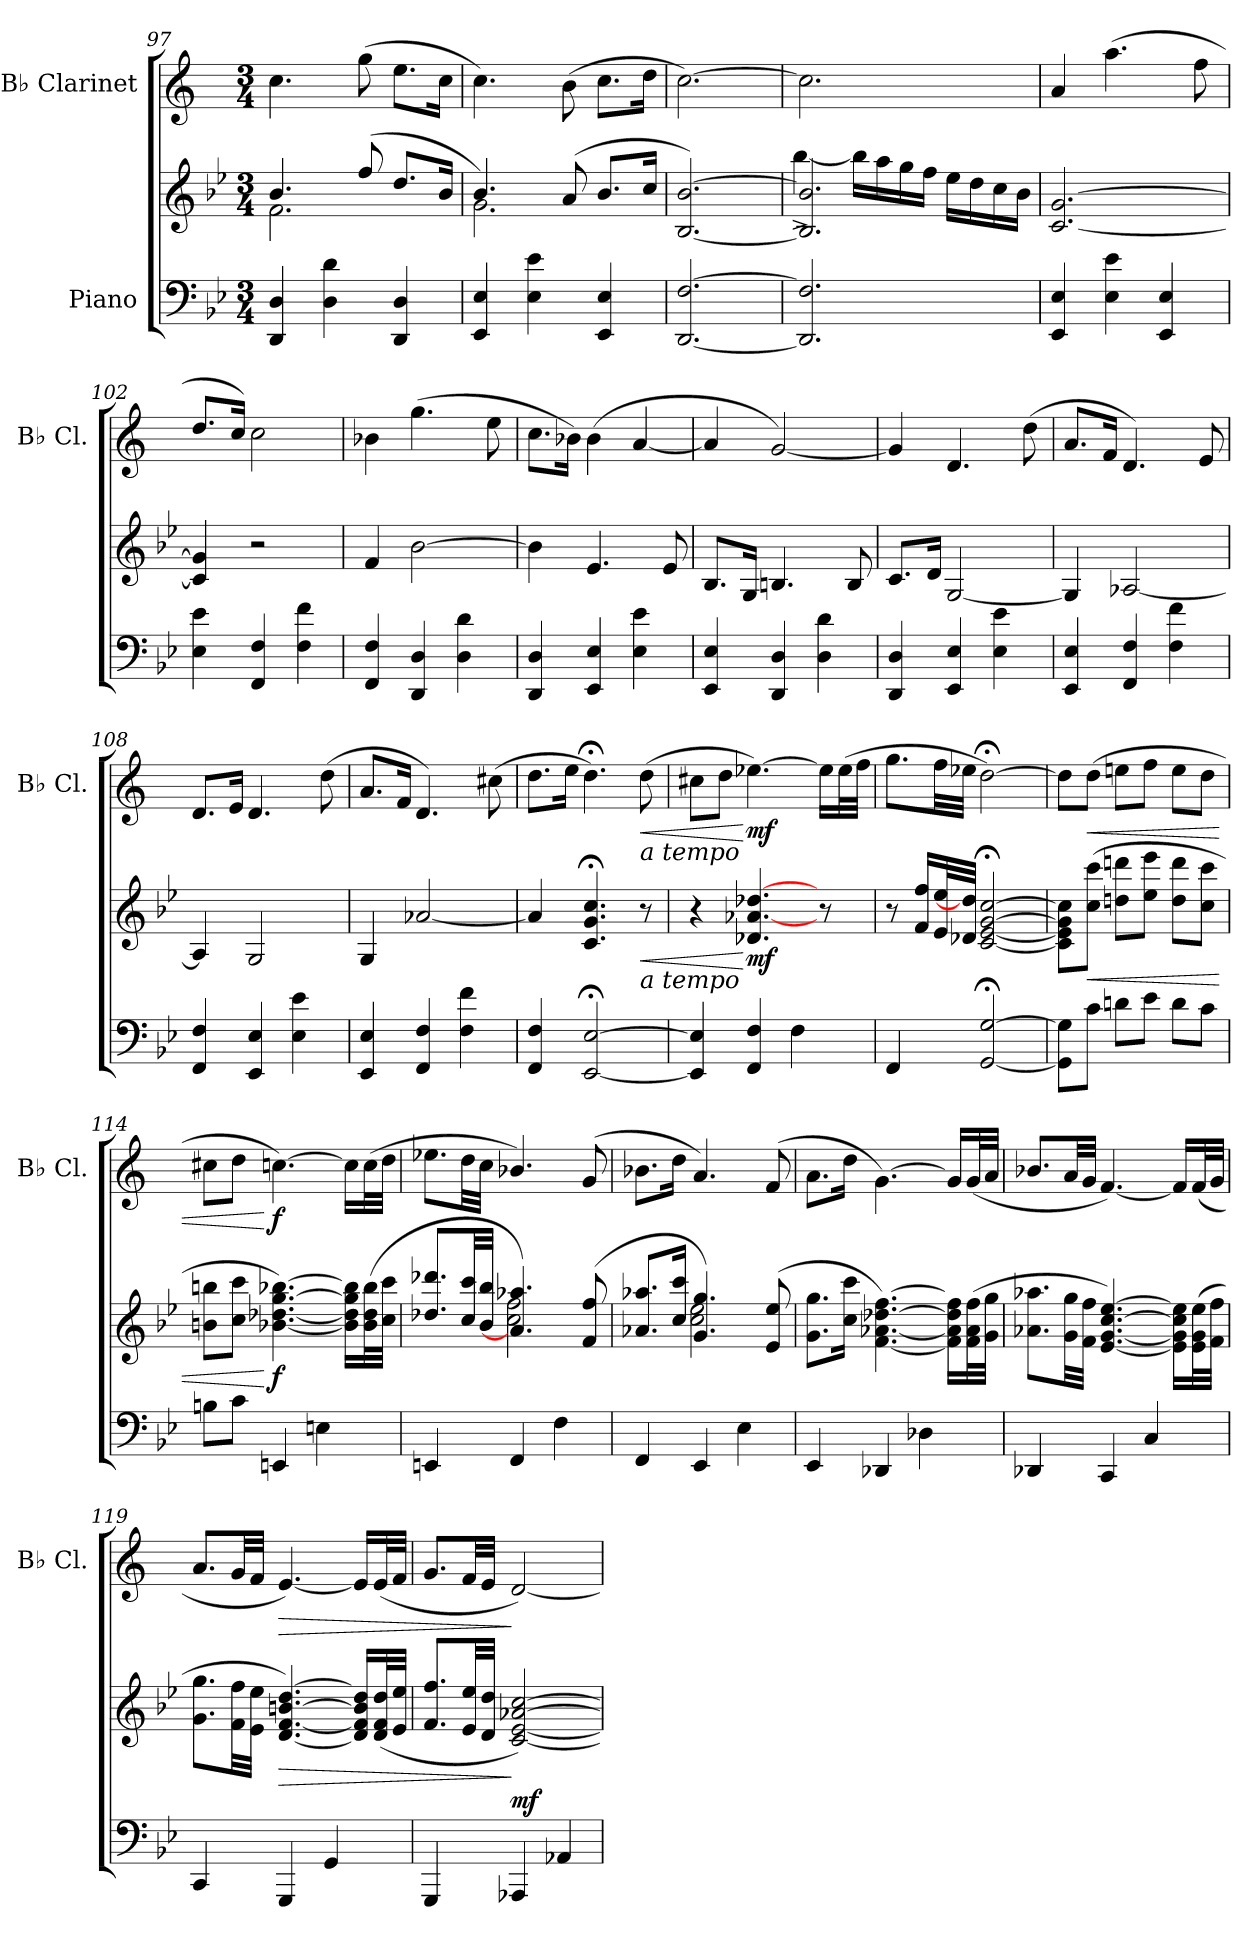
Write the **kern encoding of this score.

**kern	**kern	**dynam	**kern	**dynam
*part2	*part2	*part2	*part1	*part1
*staff3	*staff2	*staff2/3	*staff1	*staff1
*I"Piano	*	*	*I"B♭ Clarinet	*
*	*	*	*I'B♭ Cl.	*
*clefF4	*clefG2	*	*clefG2	*
*	*	*	*ITrd1c2	*
*k[b-e-]	*k[b-e-]	*	*k[b-e-]	*
*M3/4	*M3/4	*	*M3/4	*
=97	=97	=97	=97	=97
*	*^	*	*	*
4DD/ 4D/	4.b-/	2.f\	.	4.b-\	.
4D\ 4d\	.	.	.	.	.
.	(8ff/	.	.	(8ff\	.
4DD/ 4D/	8.dd/L	.	.	8.dd\L	.
.	16b-/Jk	.	.	16b-\Jk	.
=98	=98	=98	=98	=98	=98
4EE-/ 4E-/	4.b-/)	2.g\	.	4.b-\)	.
4E-\ 4e-\	.	.	.	.	.
.	(8a/	.	.	(8a\	.
4EE-/ 4E-/	8.b-/L	.	.	8.b-\L	.
.	16cc/Jk	.	.	16cc\Jk	.
*	*v	*v	*	*	*
=99	=99	=99	=99	=99
[2.DD/ [2.F/	[2.B-/ [2.b-/)	.	[2.b-\)	.
=100	=100	=100	=100	=100
*	*^	*	*	*
2.DD/] 2.F/]	2.B-/] 2.b-/]	[4bb-^\	.	2.b-\]	.
.	.	16bb-\LL]	.	.	.
.	.	16aa\	.	.	.
.	.	16gg\	.	.	.
.	.	16ff\JJ	.	.	.
.	.	16ee-\LL	.	.	.
.	.	16dd\	.	.	.
.	.	16cc\	.	.	.
.	.	16b-\JJ	.	.	.
*	*v	*v	*	*	*
=101	=101	=101	=101	=101
4EE-/ 4E-/	[2.c/ [2.g/	.	4g/	.
4E-\ 4e-\	.	.	(4.gg\	.
4EE-/ 4E-/	.	.	.	.
.	.	.	8ee-\	.
!!LO:LB:g=z
=102	=102	=102	=102	=102
4E-\ 4e-\	4c/] 4g/]	.	8.cc/L	.
.	.	.	16b-/Jk)	.
4FF/ 4F/	2r	.	2b-\	.
4F\ 4f\	.	.	.	.
=103	=103	=103	=103	=103
4FF/ 4F/	4f/	.	4a-X\	.
4DD/ 4D/	[2b-\	.	(4.ff\	.
4D\ 4d\	.	.	.	.
.	.	.	8dd\	.
=104	=104	=104	=104	=104
4DD/ 4D/	4b-\]	.	8.b-\L	.
.	.	.	16a-X\Jk)	.
4EE-/ 4E-/	4.e-/	.	(4a-\	.
4E-\ 4e-\	.	.	[4g/	.
.	8e-/	.	.	.
=105	=105	=105	=105	=105
4EE-/ 4E-/	8.B-/L	.	4g/]	.
.	16G/Jk	.	.	.
4DD/ 4D/	4.Bn/	.	[2f/)	.
4D\ 4d\	.	.	.	.
.	8B/	.	.	.
=106	=106	=106	=106	=106
4DD/ 4D/	8.c/L	.	4f/]	.
.	16d/Jk	.	.	.
4EE-/ 4E-/	[2G/	.	4.c/	.
4E-\ 4e-\	.	.	.	.
.	.	.	(8cc\	.
=107	=107	=107	=107	=107
4EE-/ 4E-/	4G/]	.	8.g/L	.
.	.	.	16e-/Jk	.
4FF/ 4F/	[2A-X/	.	4.c/)	.
4F\ 4f\	.	.	.	.
.	.	.	8d/	.
!!LO:LB:g=z
=108	=108	=108	=108	=108
4FF/ 4F/	4A-/]	.	8.c/L	.
.	.	.	16d/Jk	.
4EE-/ 4E-/	2G/	.	4.c/	.
4E-\ 4e-\	.	.	.	.
.	.	.	(8cc\	.
=109	=109	=109	=109	=109
4EE-/ 4E-/	4G/	.	8.g/L	.
.	.	.	16e-/Jk	.
4FF/ 4F/	[2a-X/	.	4.c/)	.
4F\ 4f\	.	.	.	.
.	.	.	(8bn\	.
=110	=110	=110	=110	=110
4FF/ 4F/	4a-/]	.	8.cc\L	.
.	.	.	16dd\Jk	.
[2EE-/; [2E-/;	4.c/; 4.g/; 4.cc/;	.	4.cc;\)	.
!	!	!	!LO:TX:b:i:t=a tempo	!
!	!LO:TX:b:i:t=a tempo	!	!	!
!	!	!LO:HP:b	!	!LO:HP:b
.	8r	<	(>8cc\	<
=111	=111	=111	=111	=111
4EE-/] 4E-/]	4r	.	8bn\L	.
.	.	.	8cc\J	.
!	!	!LO:DY:n=1:b	!	!LO:DY:n=1:b
4FF/ 4F/	4.d-X/ [4.a-X/ [4.dd-X/	[ mf	[4.dd-X\)	[ mf
4F\	.	.	.	.
.	8r	.	16dd-\LL]	.
.	.	.	(32dd-\L	.
.	.	.	32ee-\JJJ	.
=112	=112	=112	=112	=112
4FF/	8r	.	8.ff\L	.
.	16f/ 16ff/LL	.	.	.
.	32e-/ 32ee-/L	.	32ee-\LL	.
.	32d-X/ 32dd-/]JJJ	.	32dd-X\JJJ	.
[2GG/; [2G/;	[2c/;< [2e-/;< [2g/;< [2cc/;<	.	[2cc;<\)	.
!!LO:LB:g=z
=113	=113	=113	=113	=113
8GG\] 8G\]L	8c\] 8e-\] 8g\] 8cc\]L	.	8cc\L]	.
!	!	!LO:HP:b	!	!LO:HP:b
8c\J	(8cc\ 8ccc\J	<	(8cc\J	<
8dn\L	8ddn\ 8dddn\L	.	8ddn\L	.
8e-\J	8ee-\ 8eee-\J	.	8ee-\J	.
8d\L	8dd\ 8ddd\L	.	8dd\L	.
8c\J	8cc\ 8ccc\J	.	8cc\J	.
=114	=114	=114	=114	=114
8Bn\L	8bn\ 8bbn\L	.	8bn\L	.
8c\J	8cc\ 8ccc\J	.	8cc\J	.
!	!	!LO:DY:n=1:b	!	!LO:DY:n=1:b
4EEn/	[4.b-X\ [4.dd-X\ [4.gg\ [4.bb-X\)	[ f	[4.b-X\)	[ f
4En\	.	.	.	.
.	16b-\] 16dd-\] 16gg\] 16bb-\]LL	.	16b-\LL]	.
.	(32b-\ 32dd-\ 32bb-\L	.	(32b-\L	.
.	32cc\ 32ccc\JJJ	.	32cc\JJJ	.
=115	=115	=115	=115	=115
*	*^	*	*	*
4EEn/	8.dd-X/ 8.ddd-X/L	4ryy	.	8.dd-X\L	.
.	32cc/ 32ccc/LL	.	.	32cc\LL	.
.	32b-/ 32bb-/JJJ	.	.	32b-\JJJ	.
4FF/	4.a-/] 4.aa-X/)	2cc\ 2ff\	.	4.a-X/)	.
4F\	.	.	.	.	.
.	(8f/ 8ff/	.	.	(8f/	.
=116	=116	=116	=116	=116	=116
4FF/	8.a-X/ 8.aa-X/L	4ryy	.	8.a-X\L	.
.	16cc/ 16ccc/Jk	.	.	16cc\Jk	.
4EE-/	4.g/ 4.gg/)	2cc\ 2ee-\	.	4.g/)	.
4E-\	.	.	.	.	.
.	(8e-/ 8ee-/	.	.	(8e-/	.
*	*v	*v	*	*	*
!!LO:PB:g=z
=117	=117	=117	=117	=117
4EE-/	8.g\ 8.gg\L	.	8.g\L	.
.	16cc\ 16ccc\Jk	.	16cc\Jk	.
4DD-X/	[4.f\ [4.a-X\ [4.dd-X\ [4.ff\)	.	[4.f\)	.
4D-X\	.	.	.	.
.	16f\] 16a-\] 16dd-\] 16ff\]LL	.	16f/LL]	.
.	(32f\ 32a-\ 32ff\L	.	(32f/L	.
.	32g\ 32gg\JJJ	.	32g/JJJ	.
=118	=118	=118	=118	=118
4DD-X/	8.a-X\ 8.aa-X\L	.	8.a-X/L	.
.	32g\ 32gg\LL	.	32g/LL	.
.	32f\ 32ff\JJJ	.	32f/JJJ	.
4CC/	[4.e-/ [4.g/ [4.cc/ [4.ee-/)	.	[4.e-/)	.
4C/	.	.	.	.
.	16e-\] 16g\] 16cc\] 16ee-\]LL	.	16e-/LL]	.
.	(32e-\ 32g\ 32ee-\L	.	(32e-/L	.
.	32f\ 32ff\JJJ	.	32f/JJJ	.
=119	=119	=119	=119	=119
4CC/	8.g\ 8.gg\L	.	8.g/L	.
.	32f\ 32ff\LL	.	32f/LL	.
.	32e-\ 32ee-\JJJ	.	32e-/JJJ	.
!	!	!LO:HP:b	!	!LO:HP:b
4GGG/	[4.d/ [4.f/ [4.bn/ [4.dd/)	>	[4.d/)	>
4GG/	.	.	.	.
.	16d/] 16f/] 16b/] 16dd/]LL	.	16d/LL]	.
.	(>32d/ 32f/ 32dd/L	.	(>32d/L	.
.	32e-/ 32ee-/JJJ	.	32e-/JJJ	.
=120	=120	=120	=120	=120
4GGG/	8.f/ 8.ff/L	.	8.f/L	.
.	32e-/ 32ee-/LL	.	32e-/LL	.
.	32d/ 32dd/JJJ	.	32d/JJJ	.
!	!	!LO:DY:n=1:a=2	!	!
4AAA-X/	[2c/ [2e-/ [2a-X/ [2cc/)	] mf	[2c/)	]
4AA-X/	.	.	.	.
=	=	=	=	=
*-	*-	*-	*-	*-
